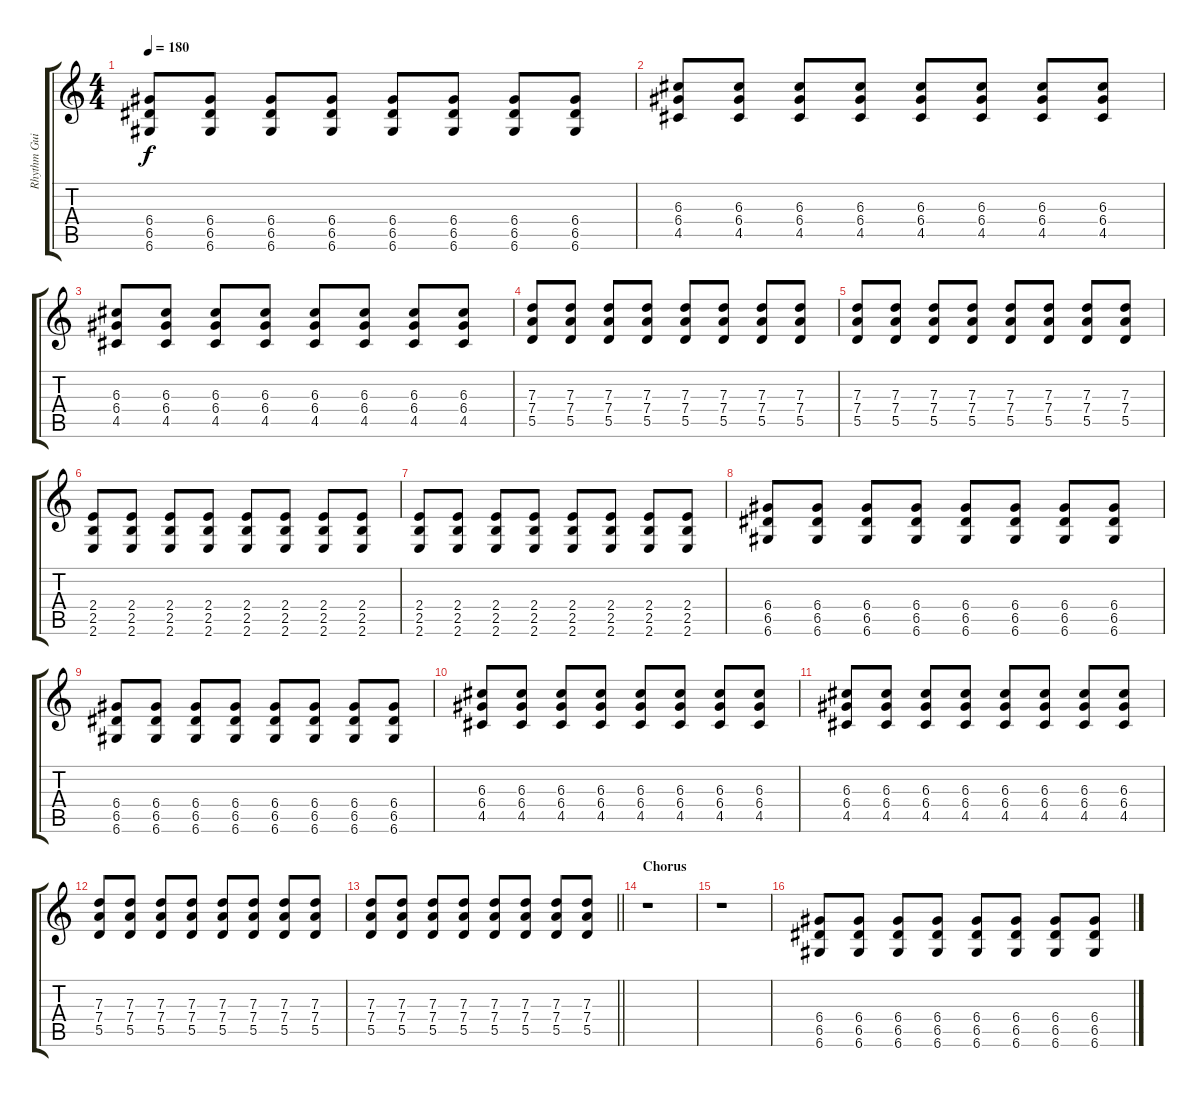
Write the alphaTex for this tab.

\track ("Rhythm Guitar (J.S. Sung)" "Rhythm Gui") {instrument overdrivenguitar}
\staff {score tabs}
\tuning (E4 B3 G3 D3 A2 D2) {hide}
\ts (4 4)
\tempo 180
\clef g2
\ks c
(6.4 6.5 6.6).8{dy f} (6.4 6.5 6.6).8 (6.4 6.5 6.6).8 (6.4 6.5 6.6).8 (6.4 6.5 6.6).8 (6.4 6.5 6.6).8 (6.4 6.5 6.6).8 (6.4 6.5 6.6).8 |
(6.3 6.4 4.5).8 (6.3 6.4 4.5).8 (6.3 6.4 4.5).8 (6.3 6.4 4.5).8 (6.3 6.4 4.5).8 (6.3 6.4 4.5).8 (6.3 6.4 4.5).8 (6.3 6.4 4.5).8 |
(6.3 6.4 4.5).8 (6.3 6.4 4.5).8 (6.3 6.4 4.5).8 (6.3 6.4 4.5).8 (6.3 6.4 4.5).8 (6.3 6.4 4.5).8 (6.3 6.4 4.5).8 (6.3 6.4 4.5).8 |
(7.3 7.4 5.5).8 (7.3 7.4 5.5).8 (7.3 7.4 5.5).8 (7.3 7.4 5.5).8 (7.3 7.4 5.5).8 (7.3 7.4 5.5).8 (7.3 7.4 5.5).8 (7.3 7.4 5.5).8 |
(7.3 7.4 5.5).8 (7.3 7.4 5.5).8 (7.3 7.4 5.5).8 (7.3 7.4 5.5).8 (7.3 7.4 5.5).8 (7.3 7.4 5.5).8 (7.3 7.4 5.5).8 (7.3 7.4 5.5).8 |
(2.4 2.5 2.6).8 (2.4 2.5 2.6).8 (2.4 2.5 2.6).8 (2.4 2.5 2.6).8 (2.4 2.5 2.6).8 (2.4 2.5 2.6).8 (2.4 2.5 2.6).8 (2.4 2.5 2.6).8 |
(2.4 2.5 2.6).8 (2.4 2.5 2.6).8 (2.4 2.5 2.6).8 (2.4 2.5 2.6).8 (2.4 2.5 2.6).8 (2.4 2.5 2.6).8 (2.4 2.5 2.6).8 (2.4 2.5 2.6).8 |
(6.4 6.5 6.6).8 (6.4 6.5 6.6).8 (6.4 6.5 6.6).8 (6.4 6.5 6.6).8 (6.4 6.5 6.6).8 (6.4 6.5 6.6).8 (6.4 6.5 6.6).8 (6.4 6.5 6.6).8 |
(6.4 6.5 6.6).8 (6.4 6.5 6.6).8 (6.4 6.5 6.6).8 (6.4 6.5 6.6).8 (6.4 6.5 6.6).8 (6.4 6.5 6.6).8 (6.4 6.5 6.6).8 (6.4 6.5 6.6).8 |
(6.3 6.4 4.5).8 (6.3 6.4 4.5).8 (6.3 6.4 4.5).8 (6.3 6.4 4.5).8 (6.3 6.4 4.5).8 (6.3 6.4 4.5).8 (6.3 6.4 4.5).8 (6.3 6.4 4.5).8 |
(6.3 6.4 4.5).8 (6.3 6.4 4.5).8 (6.3 6.4 4.5).8 (6.3 6.4 4.5).8 (6.3 6.4 4.5).8 (6.3 6.4 4.5).8 (6.3 6.4 4.5).8 (6.3 6.4 4.5).8 |
(7.3 7.4 5.5).8 (7.3 7.4 5.5).8 (7.3 7.4 5.5).8 (7.3 7.4 5.5).8 (7.3 7.4 5.5).8 (7.3 7.4 5.5).8 (7.3 7.4 5.5).8 (7.3 7.4 5.5).8 |
\barLineRight lightlight
(7.3 7.4 5.5).8 (7.3 7.4 5.5).8 (7.3 7.4 5.5).8 (7.3 7.4 5.5).8 (7.3 7.4 5.5).8 (7.3 7.4 5.5).8 (7.3 7.4 5.5).8 (7.3 7.4 5.5).8 |
\section ("" "Chorus")
r.1 |
r.1 |
(6.4 6.5 6.6).8 (6.4 6.5 6.6).8 (6.4 6.5 6.6).8 (6.4 6.5 6.6).8 (6.4 6.5 6.6).8 (6.4 6.5 6.6).8 (6.4 6.5 6.6).8 (6.4 6.5 6.6).8
